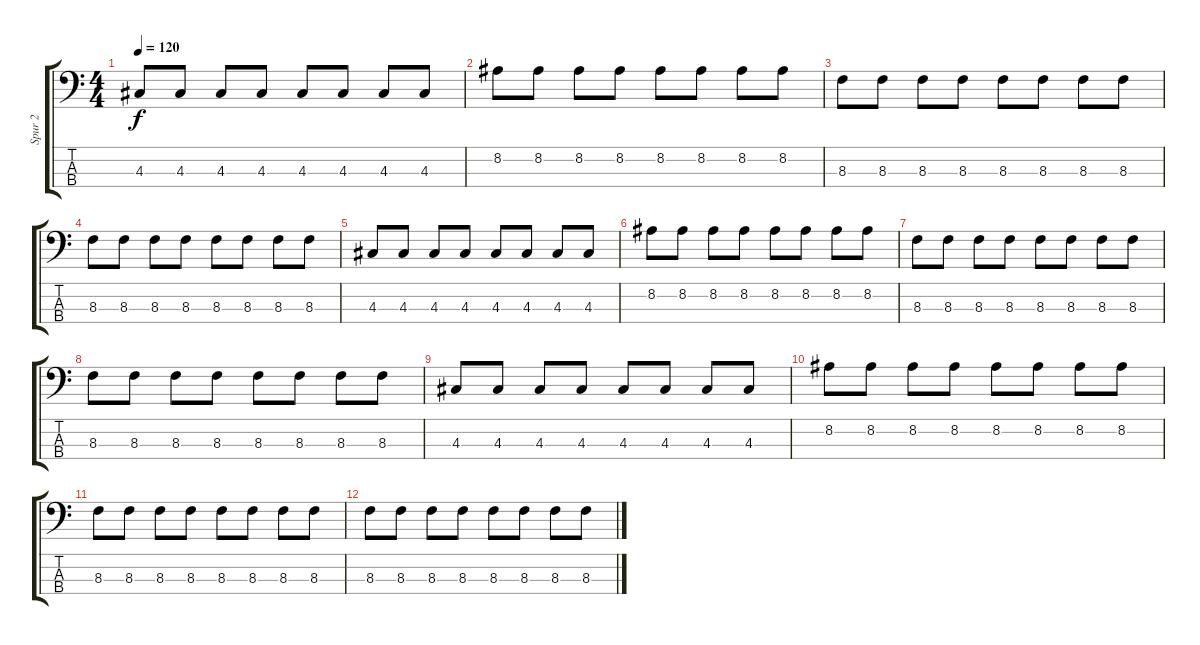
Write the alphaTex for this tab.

\track ("Spur 2" "Spur 2") {instrument synthbass2}
\staff {score tabs}
\tuning (G2 D2 A1 E1) {hide}
\ts (4 4)
\tempo 120
\clef f4
\ks c
4.3.8{dy f} 4.3.8 4.3.8 4.3.8 4.3.8 4.3.8 4.3.8 4.3.8 |
8.2.8 8.2.8 8.2.8 8.2.8 8.2.8 8.2.8 8.2.8 8.2.8 |
8.3.8 8.3.8 8.3.8 8.3.8 8.3.8 8.3.8 8.3.8 8.3.8 |
8.3.8 8.3.8 8.3.8 8.3.8 8.3.8 8.3.8 8.3.8 8.3.8 |
4.3.8 4.3.8 4.3.8 4.3.8 4.3.8 4.3.8 4.3.8 4.3.8 |
8.2.8 8.2.8 8.2.8 8.2.8 8.2.8 8.2.8 8.2.8 8.2.8 |
8.3.8 8.3.8 8.3.8 8.3.8 8.3.8 8.3.8 8.3.8 8.3.8 |
8.3.8 8.3.8 8.3.8 8.3.8 8.3.8 8.3.8 8.3.8 8.3.8 |
4.3.8 4.3.8 4.3.8 4.3.8 4.3.8 4.3.8 4.3.8 4.3.8 |
8.2.8 8.2.8 8.2.8 8.2.8 8.2.8 8.2.8 8.2.8 8.2.8 |
8.3.8 8.3.8 8.3.8 8.3.8 8.3.8 8.3.8 8.3.8 8.3.8 |
8.3.8 8.3.8 8.3.8 8.3.8 8.3.8 8.3.8 8.3.8 8.3.8
